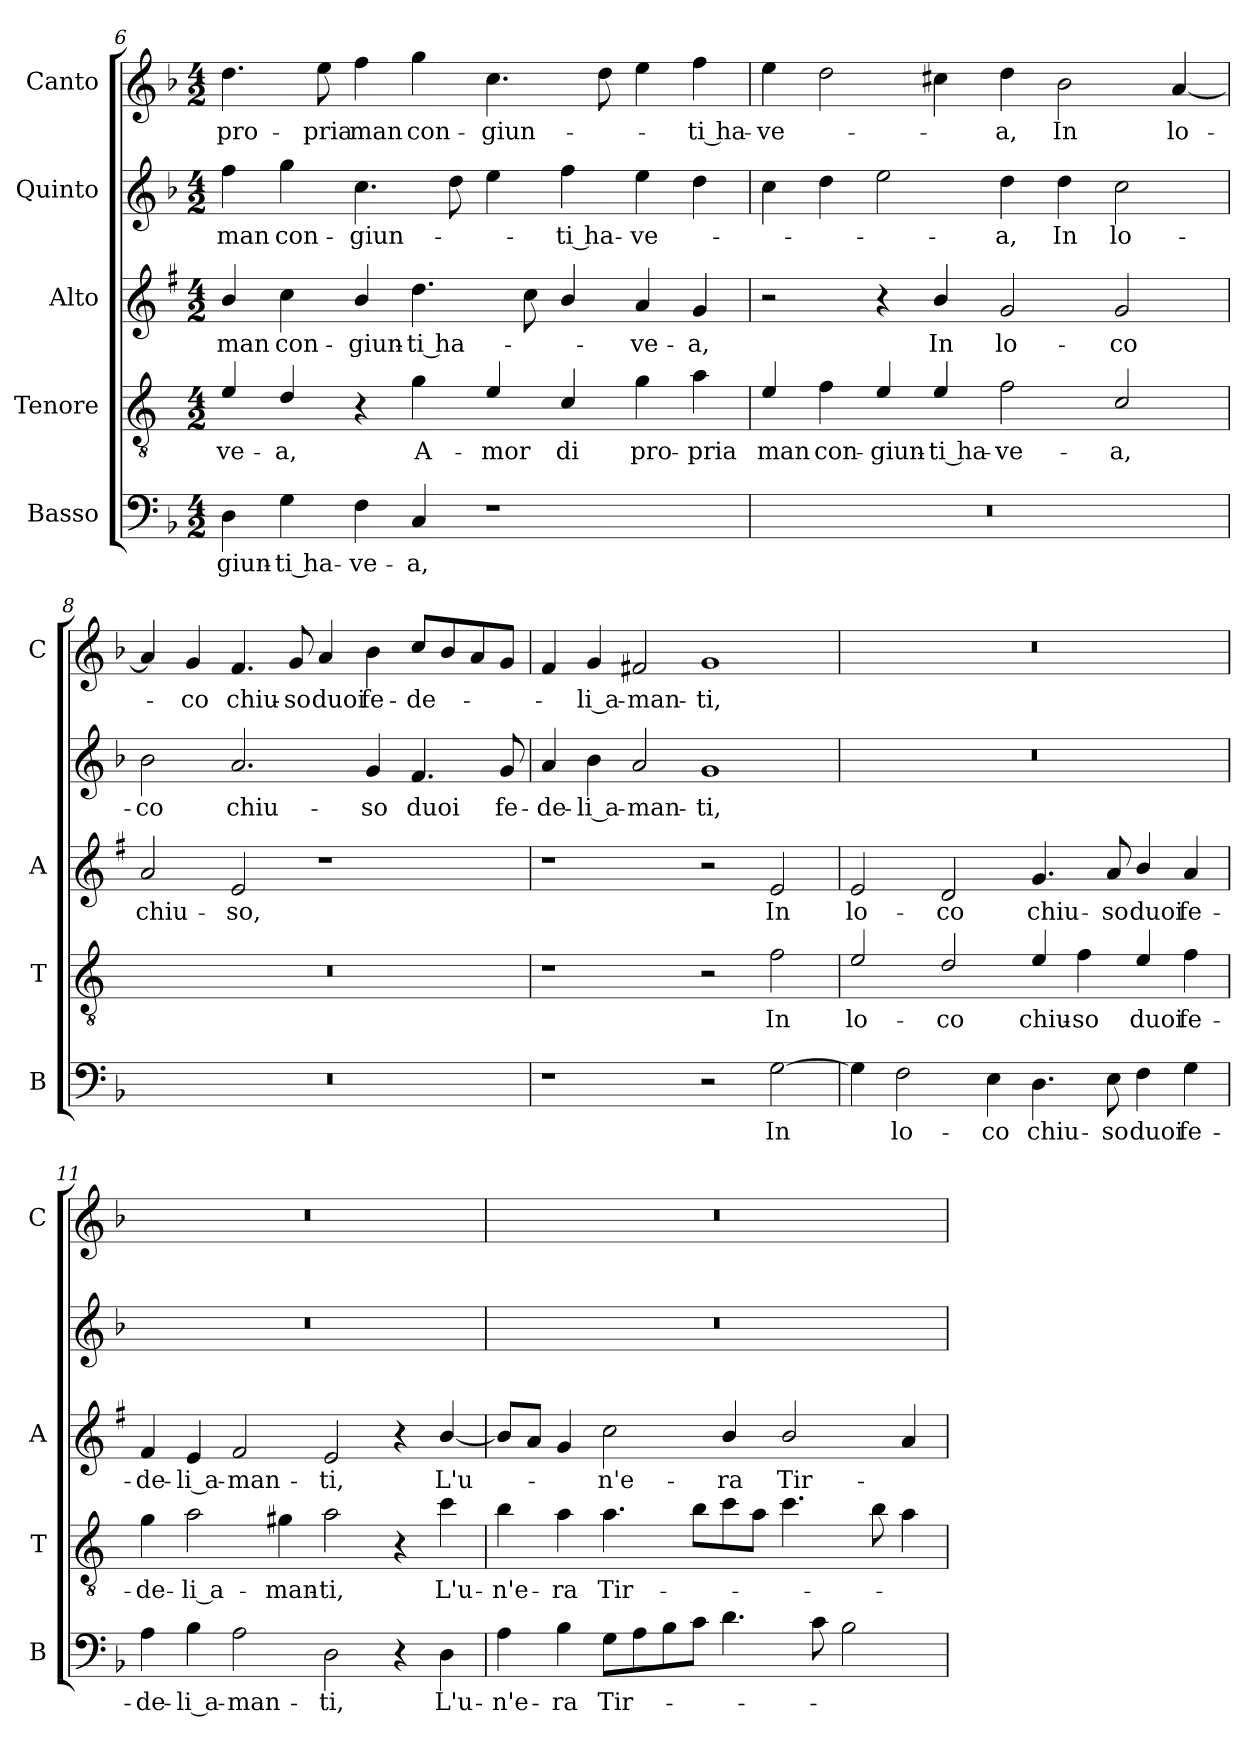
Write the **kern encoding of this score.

**kern	**text	**kern	**text	**kern	**text	**kern	**text	**kern	**text
*part5	*part5	*part4	*part4	*part3	*part3	*part2	*part2	*part1	*part1
*staff5	*staff5	*staff4	*staff4	*staff3	*staff3	*staff2	*staff2	*staff1	*staff1
*I"Basso	*	*I"Tenore	*	*I"Alto	*	*I"Quinto	*	*I"Canto	*
*I'B	*	*I'T	*	*I'A	*	*	*	*I'C	*
*clefF4	*	*clefGv2	*	*clefG2	*	*clefG2	*	*clefG2	*
*	*	*ITrd4c7	*	*ITrd1c2	*	*	*	*	*
*k[b-]	*	*k[b-]	*	*k[b-]	*	*k[b-]	*	*k[b-]	*
*F:	*	*F:	*	*F:	*	*F:	*	*F:	*
*M4/2	*	*M4/2	*	*M4/2	*	*M4/2	*	*M4/2	*
=6	=6	=6	=6	=6	=6	=6	=6	=6	=6
!	!LO:LY:b	!	!LO:LY:b	!	!LO:LY:b	!	!LO:LY:b	!	!LO:LY:b
4D\	-giun-	4A/	-ve-	4a/	man	4ff\	man	4.dd\	pro-
!	!LO:LY:b	!	!LO:LY:b	!	!LO:LY:b	!	!LO:LY:b	!	!
4G\	-ti ha-	4G/	-a,	4b-\	con-	4gg\	con-	.	.
!	!	!	!	!	!	!	!	!	!LO:LY:b
.	.	.	.	.	.	.	.	8ee\	-pria
!	!LO:LY:b	!	!	!	!LO:LY:b	!	!LO:LY:b	!	!LO:LY:b
4F\	-ve-	4r	.	4a/	-giun-	4.cc\	-giun-	4ff\	man
!	!LO:LY:b	!	!LO:LY:b	!	!LO:LY:b	!	!	!	!LO:LY:b
4C/	-a,	4c\	A-	4.cc\	-ti ha-	.	.	4gg\	con-
.	.	.	.	.	.	8dd\	.	.	.
!	!	!	!LO:LY:b	!	!	!	!	!	!LO:LY:b
1r	.	4A/	-mor	.	.	4ee\	.	4.cc\	-giun-
.	.	.	.	8b-\	.	.	.	.	.
!	!	!	!LO:LY:b	!	!	!	!LO:LY:b	!	!
.	.	4F/	di	4a/	.	4ff\	-ti ha-	.	.
.	.	.	.	.	.	.	.	8dd\	.
!	!	!	!LO:LY:b	!	!LO:LY:b	!	!LO:LY:b	!	!
.	.	4c\	pro-	4g/	-ve-	4ee\	-ve-	4ee\	.
!	!	!	!LO:LY:b	!	!LO:LY:b	!	!	!	!LO:LY:b
.	.	4d\	-pria	4f/	-a,	4dd\	.	4ff\	-ti ha-
!!LO:LB:g=z
=7	=7	=7	=7	=7	=7	=7	=7	=7	=7
!	!	!	!LO:LY:b	!	!	!	!	!	!LO:LY:b
0r	.	4A/	man	2r	.	4cc\	.	4ee\	-ve-
!	!	!	!LO:LY:b	!	!	!	!	!	!
.	.	4B-\	con-	.	.	4dd\	.	2dd\	.
!	!	!	!LO:LY:b	!	!	!	!	!	!
.	.	4A/	-giun-	4r	.	2ee\	.	.	.
!	!	!	!LO:LY:b	!	!LO:LY:b	!	!	!	!
.	.	4A/	-ti ha-	4a/	In	.	.	4cc#X\	.
!	!	!	!LO:LY:b	!	!LO:LY:b	!	!LO:LY:b	!	!LO:LY:b
.	.	2B-\	-ve-	2f/	lo-	4dd\	-a,	4dd\	-a,
!	!	!	!	!	!	!	!LO:LY:b	!	!LO:LY:b
.	.	.	.	.	.	4dd\	In	2b-\	In
!	!	!	!LO:LY:b	!	!LO:LY:b	!	!LO:LY:b	!	!
.	.	2F/	-a,	2f/	-co	2cc\	lo-	.	.
!	!	!	!	!	!	!	!	!	!LO:LY:b
.	.	.	.	.	.	.	.	[4a/	lo-
=8	=8	=8	=8	=8	=8	=8	=8	=8	=8
!	!	!	!	!	!LO:LY:b	!	!LO:LY:b	!	!
0r	.	0r	.	2g/	chiu-	2b-\	-co	4a/]	.
!	!	!	!	!	!	!	!	!	!LO:LY:b
.	.	.	.	.	.	.	.	4g/	-co
!	!	!	!	!	!LO:LY:b	!	!LO:LY:b	!	!LO:LY:b
.	.	.	.	2d/	-so,	2.a/	chiu-	4.f/	chiu-
!	!	!	!	!	!	!	!	!	!LO:LY:b
.	.	.	.	.	.	.	.	8g/	-so
!	!	!	!	!	!	!	!	!	!LO:LY:b
.	.	.	.	1r	.	.	.	4a/	duoi
!	!	!	!	!	!	!	!LO:LY:b	!	!LO:LY:b
.	.	.	.	.	.	4g/	-so	4b-\	fe-
!	!	!	!	!	!	!	!LO:LY:b	!	!LO:LY:b
.	.	.	.	.	.	4.f/	duoi	8cc/L	-de-
.	.	.	.	.	.	.	.	8b-/	.
.	.	.	.	.	.	.	.	8a/	.
!	!	!	!	!	!	!	!LO:LY:b	!	!
.	.	.	.	.	.	8g/	fe-	8g/J	.
=9	=9	=9	=9	=9	=9	=9	=9	=9	=9
!	!	!	!	!	!	!	!LO:LY:b	!	!
1r	.	1r	.	1r	.	4a/	-de-	4f/	.
!	!	!	!	!	!	!	!LO:LY:b	!	!LO:LY:b
.	.	.	.	.	.	4b-\	-li a-	4g/	-li a-
!	!	!	!	!	!	!	!LO:LY:b	!	!LO:LY:b
.	.	.	.	.	.	2a/	-man-	2f#X/	-man-
!	!	!	!	!	!	!	!LO:LY:b	!	!LO:LY:b
2r	.	2r	.	2r	.	1g	-ti,	1g	-ti,
!	!LO:LY:b	!	!LO:LY:b	!	!LO:LY:b	!	!	!	!
[2G\	In	2B-\	In	2d/	In	.	.	.	.
!!LO:LB:g=z
=10	=10	=10	=10	=10	=10	=10	=10	=10	=10
!	!	!	!LO:LY:b	!	!LO:LY:b	!	!	!	!
4G\]	.	2A/	lo-	2d/	lo-	0r	.	0r	.
!	!LO:LY:b	!	!	!	!	!	!	!	!
2F\	lo-	.	.	.	.	.	.	.	.
!	!	!	!LO:LY:b	!	!LO:LY:b	!	!	!	!
.	.	2G/	-co	2c/	-co	.	.	.	.
!	!LO:LY:b	!	!	!	!	!	!	!	!
4E\	-co	.	.	.	.	.	.	.	.
!	!LO:LY:b	!	!LO:LY:b	!	!LO:LY:b	!	!	!	!
4.D\	chiu-	4A/	chiu-	4.f/	chiu-	.	.	.	.
!	!	!	!LO:LY:b	!	!	!	!	!	!
.	.	4B-\	-so	.	.	.	.	.	.
!	!LO:LY:b	!	!	!	!LO:LY:b	!	!	!	!
8E\	-so	.	.	8g/	-so	.	.	.	.
!	!LO:LY:b	!	!LO:LY:b	!	!LO:LY:b	!	!	!	!
4F\	duoi	4A/	duoi	4a/	duoi	.	.	.	.
!	!LO:LY:b	!	!LO:LY:b	!	!LO:LY:b	!	!	!	!
4G\	fe-	4B-\	fe-	4g/	fe-	.	.	.	.
=11	=11	=11	=11	=11	=11	=11	=11	=11	=11
!	!LO:LY:b	!	!LO:LY:b	!	!LO:LY:b	!	!	!	!
4A\	-de-	4c\	-de-	4e/	-de-	0r	.	0r	.
!	!LO:LY:b	!	!LO:LY:b	!	!LO:LY:b	!	!	!	!
4B-\	-li a-	2d\	-li a-	4d/	-li a-	.	.	.	.
!	!LO:LY:b	!	!	!	!LO:LY:b	!	!	!	!
2A\	-man-	.	.	2e/	-man-	.	.	.	.
!	!	!	!LO:LY:b	!	!	!	!	!	!
.	.	4c#X\	-man-	.	.	.	.	.	.
!	!LO:LY:b	!	!LO:LY:b	!	!LO:LY:b	!	!	!	!
2D\	-ti,	2d\	-ti,	2d/	-ti,	.	.	.	.
4r	.	4r	.	4r	.	.	.	.	.
!	!LO:LY:b	!	!LO:LY:b	!	!LO:LY:b	!	!	!	!
4D\	L'u-	4f\	L'u-	[4a/	L'u-	.	.	.	.
=12	=12	=12	=12	=12	=12	=12	=12	=12	=12
!	!LO:LY:b	!	!LO:LY:b	!	!	!	!	!	!
4A\	-n'e-	4e\	-n'e-	8a/L]	.	0r	.	0r	.
.	.	.	.	8g/J	.	.	.	.	.
!	!LO:LY:b	!	!LO:LY:b	!	!	!	!	!	!
4B-\	-ra	4d\	-ra	4f/	.	.	.	.	.
!	!LO:LY:b	!	!LO:LY:b	!	!LO:LY:b	!	!	!	!
8G\L	Tir-	4.d\	Tir-	2b-\	-n'e-	.	.	.	.
8A\	.	.	.	.	.	.	.	.	.
8B-\	.	.	.	.	.	.	.	.	.
8c\J	.	8e\L	.	.	.	.	.	.	.
!	!	!	!	!	!LO:LY:b	!	!	!	!
4.d\	.	8f\	.	4a/	-ra	.	.	.	.
.	.	8d\J	.	.	.	.	.	.	.
!	!	!	!	!	!LO:LY:b	!	!	!	!
.	.	4.f\	.	2a/	Tir-	.	.	.	.
8c\	.	.	.	.	.	.	.	.	.
2B-\	.	.	.	.	.	.	.	.	.
.	.	8e\	.	.	.	.	.	.	.
.	.	4d\	.	4g/	.	.	.	.	.
=	=	=	=	=	=	=	=	=	=
*-	*-	*-	*-	*-	*-	*-	*-	*-	*-
